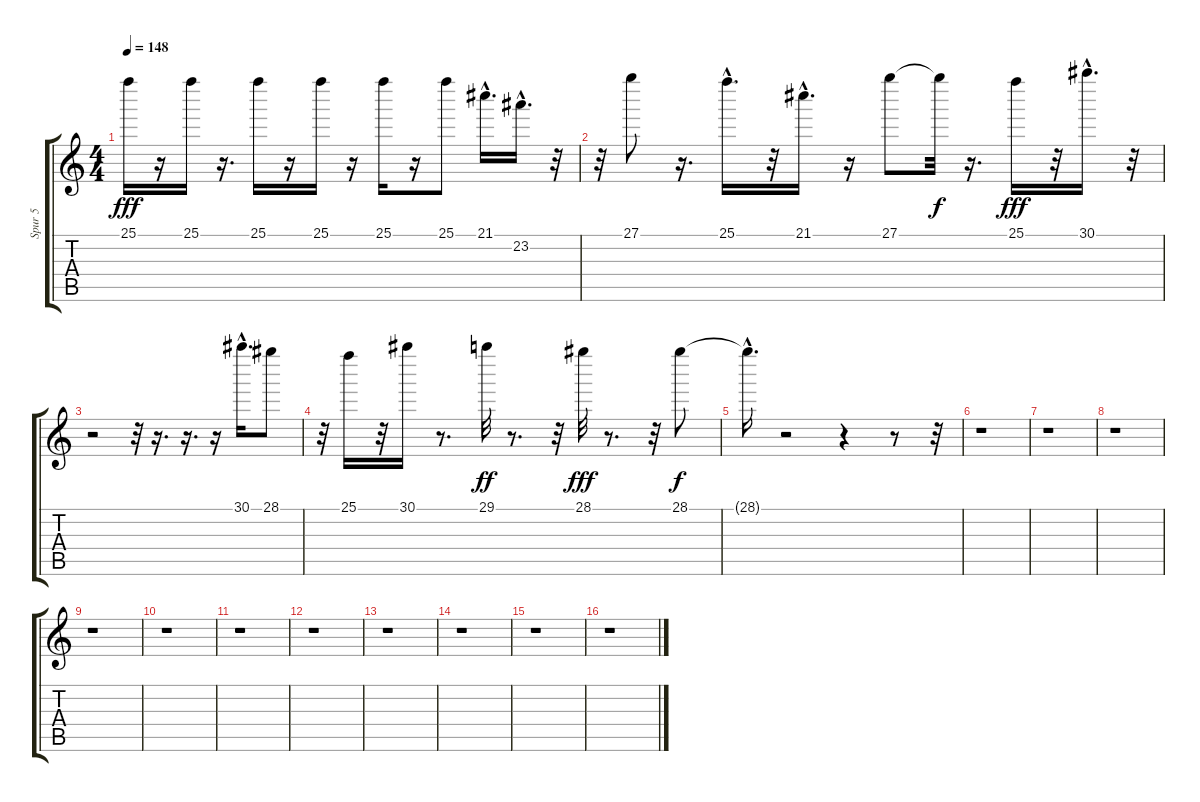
\track ("Spur 5" "Spur 5") {instrument overdrivenguitar}
\staff {score tabs}
\tuning (E4 B3 G3 D3 A2 E2) {hide}
\ts (4 4)
\tempo 148
\clef g2
\ks c
25.1.16{dy fff} r.16 25.1.16 r.16{d} 25.1.16 r.16 25.1.16 r.16 25.1.16 r.16 25.1.8 21.1{hac}.16{d} 23.2{hac}.16{d} r.32 |
r.32 27.1.8 r.16{d} 25.1{hac}.16{d} r.32 21.1{hac}.16{d} r.16 27.1.8 27.1{t}.32{dy f} r.16{d} 25.1.16{dy fff} r.32 30.1{hac}.16{d} r.32 |
r.2 r.32 r.16{d} r.16{d} r.16 30.1{hac}.16{d} 28.1.8 |
r.32 25.1.16 r.32 30.1.16 r.8{d} 29.1.32{dy ff} r.8{d} r.32 28.1.32{dy fff} r.8{d} r.32 28.1.8{dy f} |
28.1{hac t}.16{d} r.2 r.4 r.8 r.32 |
r.1 |
r.1 |
r.1 |
r.1 |
r.1 |
r.1 |
r.1 |
r.1 |
r.1 |
r.1 |
r.1
